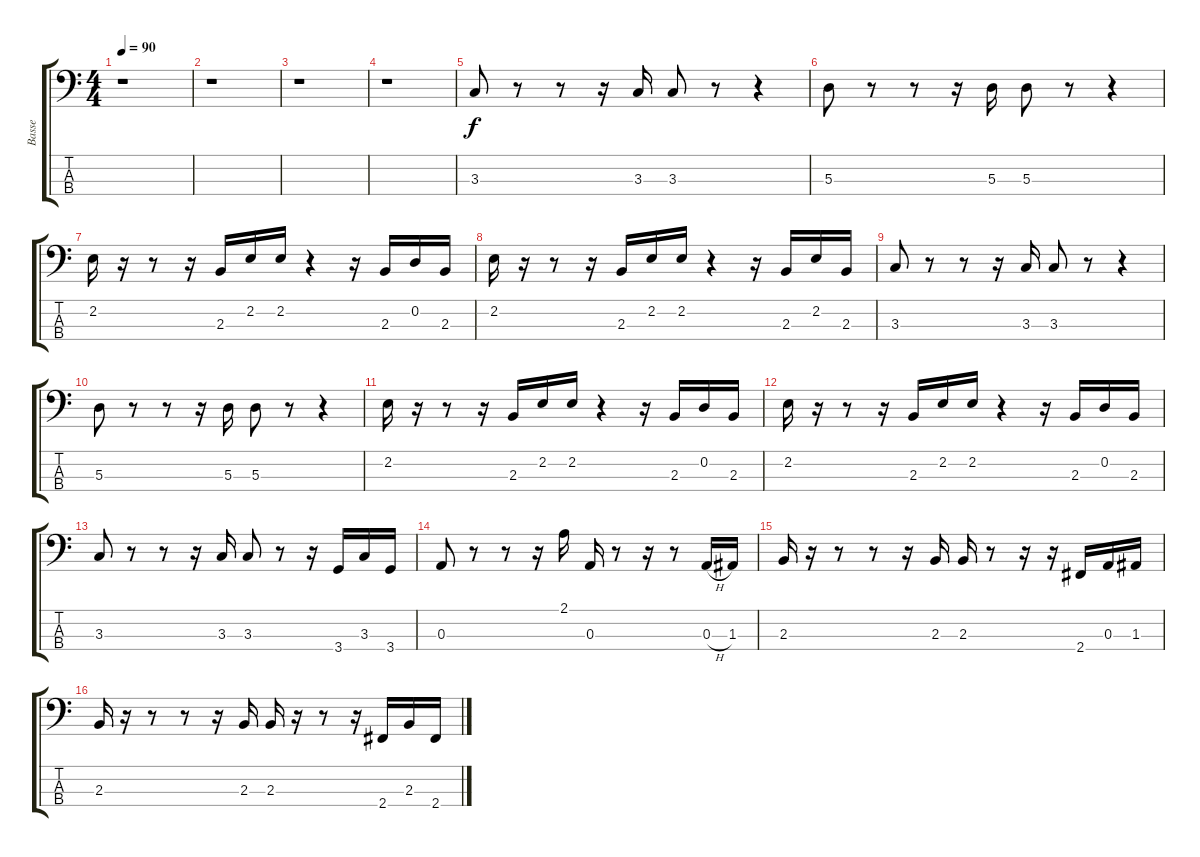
\track ("Basse" "Basse") {instrument electricbasspick}
\staff {score tabs}
\tuning (G2 D2 A1 E1) {hide}
\ts (4 4)
\tempo 90
\clef f4
\ks c
r.1{dy f instrument electricbasspick} |
r.1 |
r.1 |
r.1 |
3.3.8 r.8 r.8 r.16 3.3.16 3.3.8 r.8 r.4 |
5.3.8 r.8 r.8 r.16 5.3.16 5.3.8 r.8 r.4 |
2.2.16 r.16 r.8 r.16 2.3.16 2.2.16 2.2.16 r.4 r.16 2.3.16 0.2.16 2.3.16 |
2.2.16 r.16 r.8 r.16 2.3.16 2.2.16 2.2.16 r.4 r.16 2.3.16 2.2.16 2.3.16 |
3.3.8 r.8 r.8 r.16 3.3.16 3.3.8 r.8 r.4 |
5.3.8 r.8 r.8 r.16 5.3.16 5.3.8 r.8 r.4 |
2.2.16 r.16 r.8 r.16 2.3.16 2.2.16 2.2.16 r.4 r.16 2.3.16 0.2.16 2.3.16 |
2.2.16 r.16 r.8 r.16 2.3.16 2.2.16 2.2.16 r.4 r.16 2.3.16 0.2.16 2.3.16 |
3.3.8 r.8 r.8 r.16 3.3.16 3.3.8 r.8 r.16 3.4.16 3.3.16 3.4.16 |
0.3.8 r.8 r.8 r.16 2.1.16 0.3.16 r.8 r.16 r.8 0.3{h}.16 1.3.16 |
2.3.16 r.16 r.8 r.8 r.16 2.3.16 2.3.16 r.8 r.16 r.16 2.4.16 0.3.16 1.3.16 |
2.3.16 r.16 r.8 r.8 r.16 2.3.16 2.3.16 r.16 r.8 r.16 2.4.16 2.3.16 2.4.16
